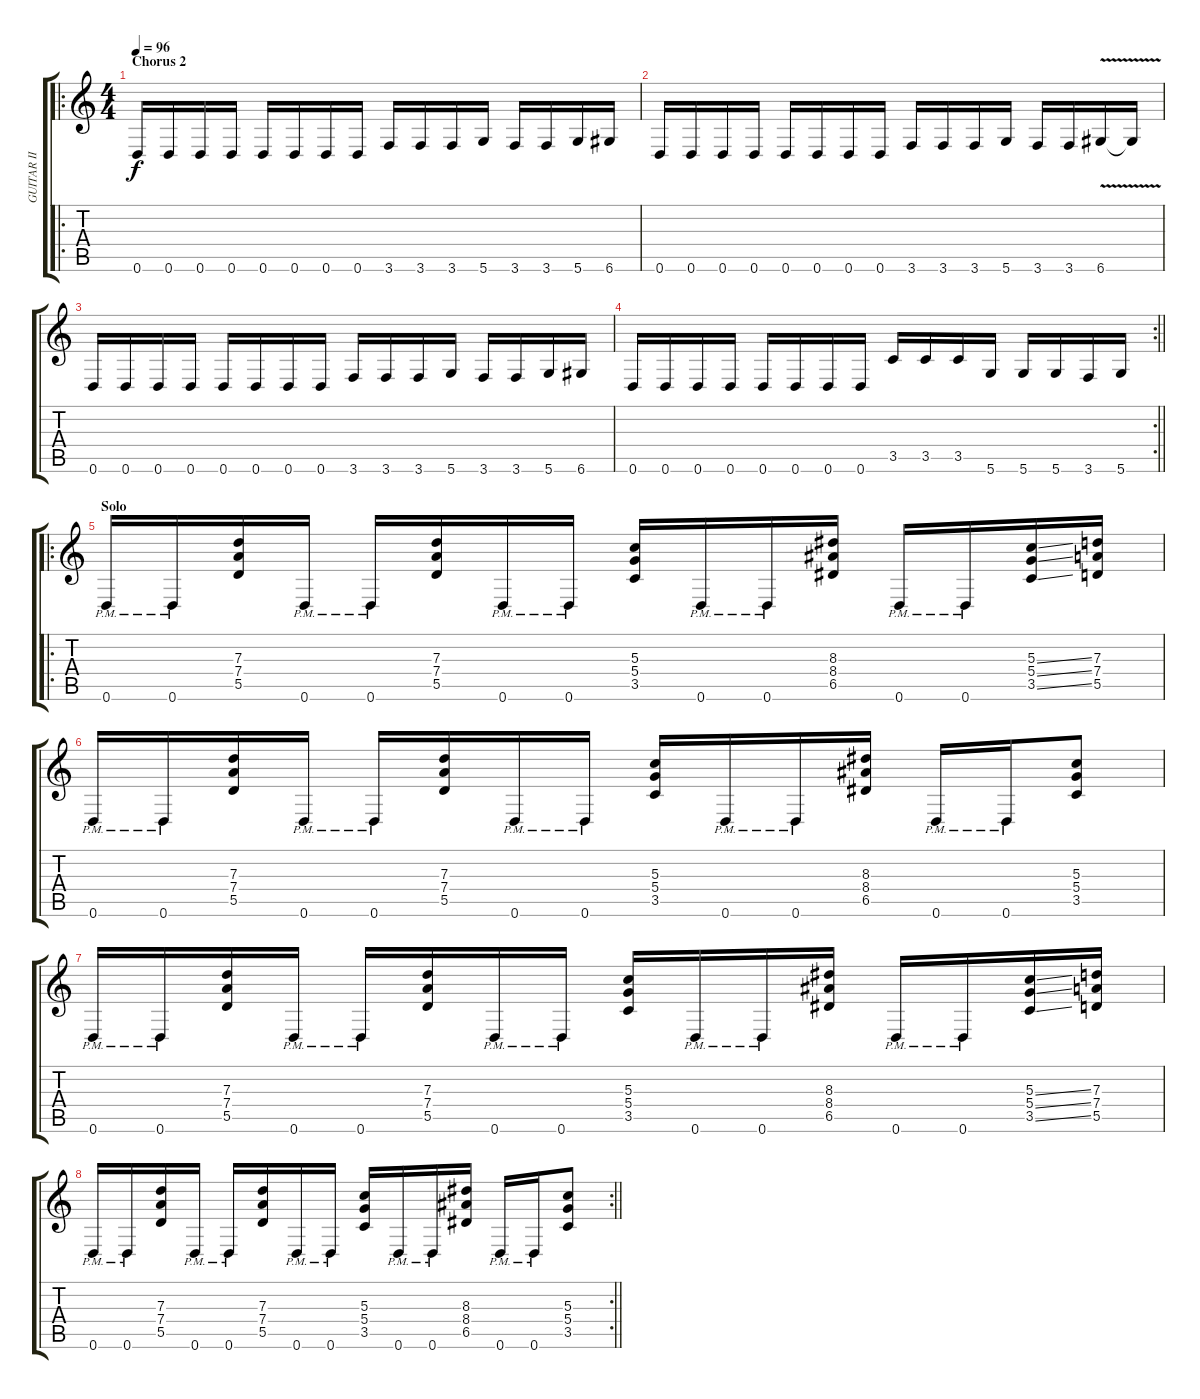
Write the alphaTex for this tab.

\track ("GUITAR II" "GUITAR II") {instrument distortionguitar}
\staff {score tabs}
\tuning (E4 B3 G3 D3 A2 D2) {hide}
\ro
\ts (4 4)
\section ("" "Chorus 2")
\tempo 96
\clef g2
\ks c
0.6.16{dy f} 0.6.16 0.6.16 0.6.16 0.6.16 0.6.16 0.6.16 0.6.16 3.6.16 3.6.16 3.6.16 5.6.16 3.6.16 3.6.16 5.6.16 6.6.16 |
0.6.16 0.6.16 0.6.16 0.6.16 0.6.16 0.6.16 0.6.16 0.6.16 3.6.16 3.6.16 3.6.16 5.6.16 3.6.16 3.6.16 6.6{v}.16 6.6{t}.16 |
0.6.16 0.6.16 0.6.16 0.6.16 0.6.16 0.6.16 0.6.16 0.6.16 3.6.16 3.6.16 3.6.16 5.6.16 3.6.16 3.6.16 5.6.16 6.6.16 |
\rc 2
\barLineRight lightlight
0.6.16 0.6.16 0.6.16 0.6.16 0.6.16 0.6.16 0.6.16 0.6.16 3.5.16 3.5.16 3.5.16 5.6.16 5.6.16 5.6.16 3.6.16 5.6.16 |
\ro
\section ("" "Solo")
0.6{pm}.16 0.6{pm}.16 (7.3 7.4 5.5).16 0.6{pm}.16 0.6{pm}.16 (7.3 7.4 5.5).16 0.6{pm}.16 0.6{pm}.16 (5.3 5.4 3.5).16 0.6{pm}.16 0.6{pm}.16 (8.3 8.4 6.5).16 0.6{pm}.16 0.6{pm}.16 (5.3{ss} 5.4{ss} 3.5{ss}).16 (7.3 7.4 5.5).16 |
0.6{pm}.16 0.6{pm}.16 (7.3 7.4 5.5).16 0.6{pm}.16 0.6{pm}.16 (7.3 7.4 5.5).16 0.6{pm}.16 0.6{pm}.16 (5.3 5.4 3.5).16 0.6{pm}.16 0.6{pm}.16 (8.3 8.4 6.5).16 0.6{pm}.16 0.6{pm}.16 (5.3 5.4 3.5).8 |
0.6{pm}.16 0.6{pm}.16 (7.3 7.4 5.5).16 0.6{pm}.16 0.6{pm}.16 (7.3 7.4 5.5).16 0.6{pm}.16 0.6{pm}.16 (5.3 5.4 3.5).16 0.6{pm}.16 0.6{pm}.16 (8.3 8.4 6.5).16 0.6{pm}.16 0.6{pm}.16 (5.3{ss} 5.4{ss} 3.5{ss}).16 (7.3 7.4 5.5).16 |
\rc 2
\barLineRight lightlight
0.6{pm}.16 0.6{pm}.16 (7.3 7.4 5.5).16 0.6{pm}.16 0.6{pm}.16 (7.3 7.4 5.5).16 0.6{pm}.16 0.6{pm}.16 (5.3 5.4 3.5).16 0.6{pm}.16 0.6{pm}.16 (8.3 8.4 6.5).16 0.6{pm}.16 0.6{pm}.16 (5.3 5.4 3.5).8
